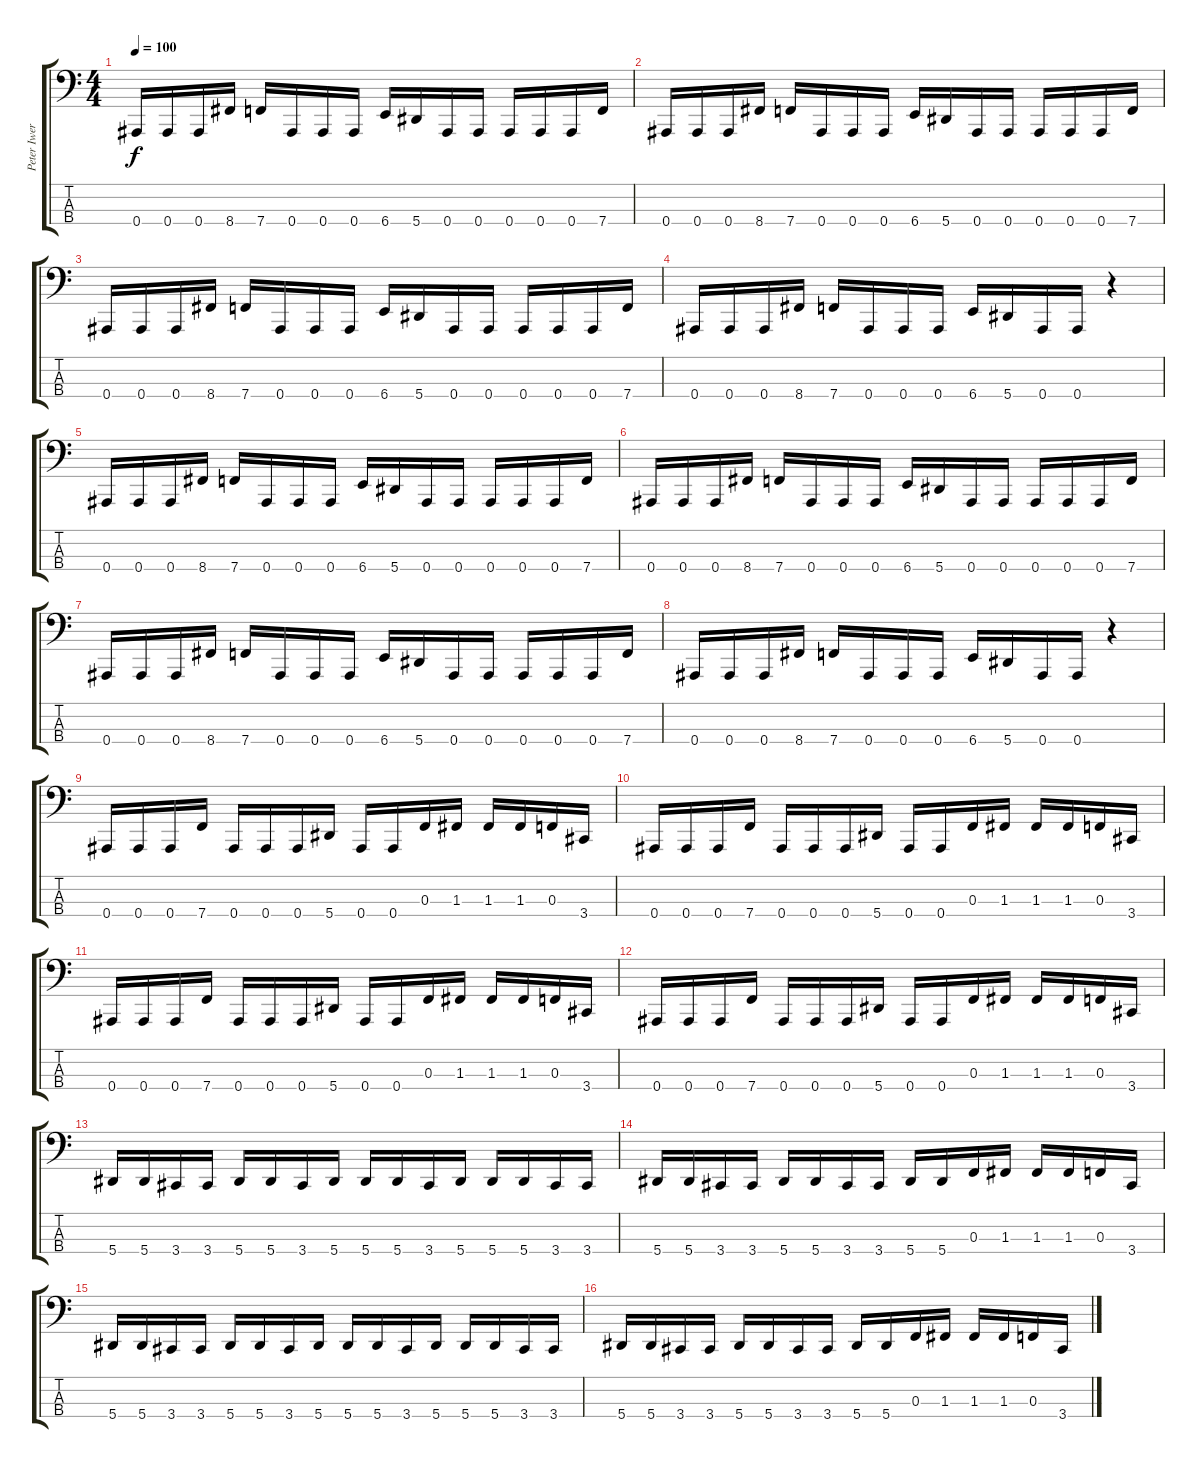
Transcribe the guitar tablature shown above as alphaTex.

\track ("Peter Iwers" "Peter Iwer") {instrument slapbass2}
\staff {score tabs}
\tuning (Eb2 Bb1 F1 Bb0) {hide}
\ts (4 4)
\tempo 100
\clef f4
\ks c
0.4.16{dy f instrument slapbass2} 0.4.16 0.4.16 8.4.16 7.4.16 0.4.16 0.4.16 0.4.16 6.4.16 5.4.16 0.4.16 0.4.16 0.4.16 0.4.16 0.4.16 7.4.16 |
0.4.16 0.4.16 0.4.16 8.4.16 7.4.16 0.4.16 0.4.16 0.4.16 6.4.16 5.4.16 0.4.16 0.4.16 0.4.16 0.4.16 0.4.16 7.4.16 |
0.4.16 0.4.16 0.4.16 8.4.16 7.4.16 0.4.16 0.4.16 0.4.16 6.4.16 5.4.16 0.4.16 0.4.16 0.4.16 0.4.16 0.4.16 7.4.16 |
0.4.16 0.4.16 0.4.16 8.4.16 7.4.16 0.4.16 0.4.16 0.4.16 6.4.16 5.4.16 0.4.16 0.4.16 r.4 |
0.4.16 0.4.16 0.4.16 8.4.16 7.4.16 0.4.16 0.4.16 0.4.16 6.4.16 5.4.16 0.4.16 0.4.16 0.4.16 0.4.16 0.4.16 7.4.16 |
0.4.16 0.4.16 0.4.16 8.4.16 7.4.16 0.4.16 0.4.16 0.4.16 6.4.16 5.4.16 0.4.16 0.4.16 0.4.16 0.4.16 0.4.16 7.4.16 |
0.4.16 0.4.16 0.4.16 8.4.16 7.4.16 0.4.16 0.4.16 0.4.16 6.4.16 5.4.16 0.4.16 0.4.16 0.4.16 0.4.16 0.4.16 7.4.16 |
0.4.16 0.4.16 0.4.16 8.4.16 7.4.16 0.4.16 0.4.16 0.4.16 6.4.16 5.4.16 0.4.16 0.4.16 r.4 |
0.4.16 0.4.16 0.4.16 7.4.16 0.4.16 0.4.16 0.4.16 5.4.16 0.4.16 0.4.16 0.3.16 1.3.16 1.3.16 1.3.16 0.3.16 3.4.16 |
0.4.16 0.4.16 0.4.16 7.4.16 0.4.16 0.4.16 0.4.16 5.4.16 0.4.16 0.4.16 0.3.16 1.3.16 1.3.16 1.3.16 0.3.16 3.4.16 |
0.4.16 0.4.16 0.4.16 7.4.16 0.4.16 0.4.16 0.4.16 5.4.16 0.4.16 0.4.16 0.3.16 1.3.16 1.3.16 1.3.16 0.3.16 3.4.16 |
0.4.16 0.4.16 0.4.16 7.4.16 0.4.16 0.4.16 0.4.16 5.4.16 0.4.16 0.4.16 0.3.16 1.3.16 1.3.16 1.3.16 0.3.16 3.4.16 |
5.4.16 5.4.16 3.4.16 3.4.16 5.4.16 5.4.16 3.4.16 5.4.16 5.4.16 5.4.16 3.4.16 5.4.16 5.4.16 5.4.16 3.4.16 3.4.16 |
5.4.16 5.4.16 3.4.16 3.4.16 5.4.16 5.4.16 3.4.16 3.4.16 5.4.16 5.4.16 0.3.16 1.3.16 1.3.16 1.3.16 0.3.16 3.4.16 |
5.4.16 5.4.16 3.4.16 3.4.16 5.4.16 5.4.16 3.4.16 5.4.16 5.4.16 5.4.16 3.4.16 5.4.16 5.4.16 5.4.16 3.4.16 3.4.16 |
5.4.16 5.4.16 3.4.16 3.4.16 5.4.16 5.4.16 3.4.16 3.4.16 5.4.16 5.4.16 0.3.16 1.3.16 1.3.16 1.3.16 0.3.16 3.4.16
